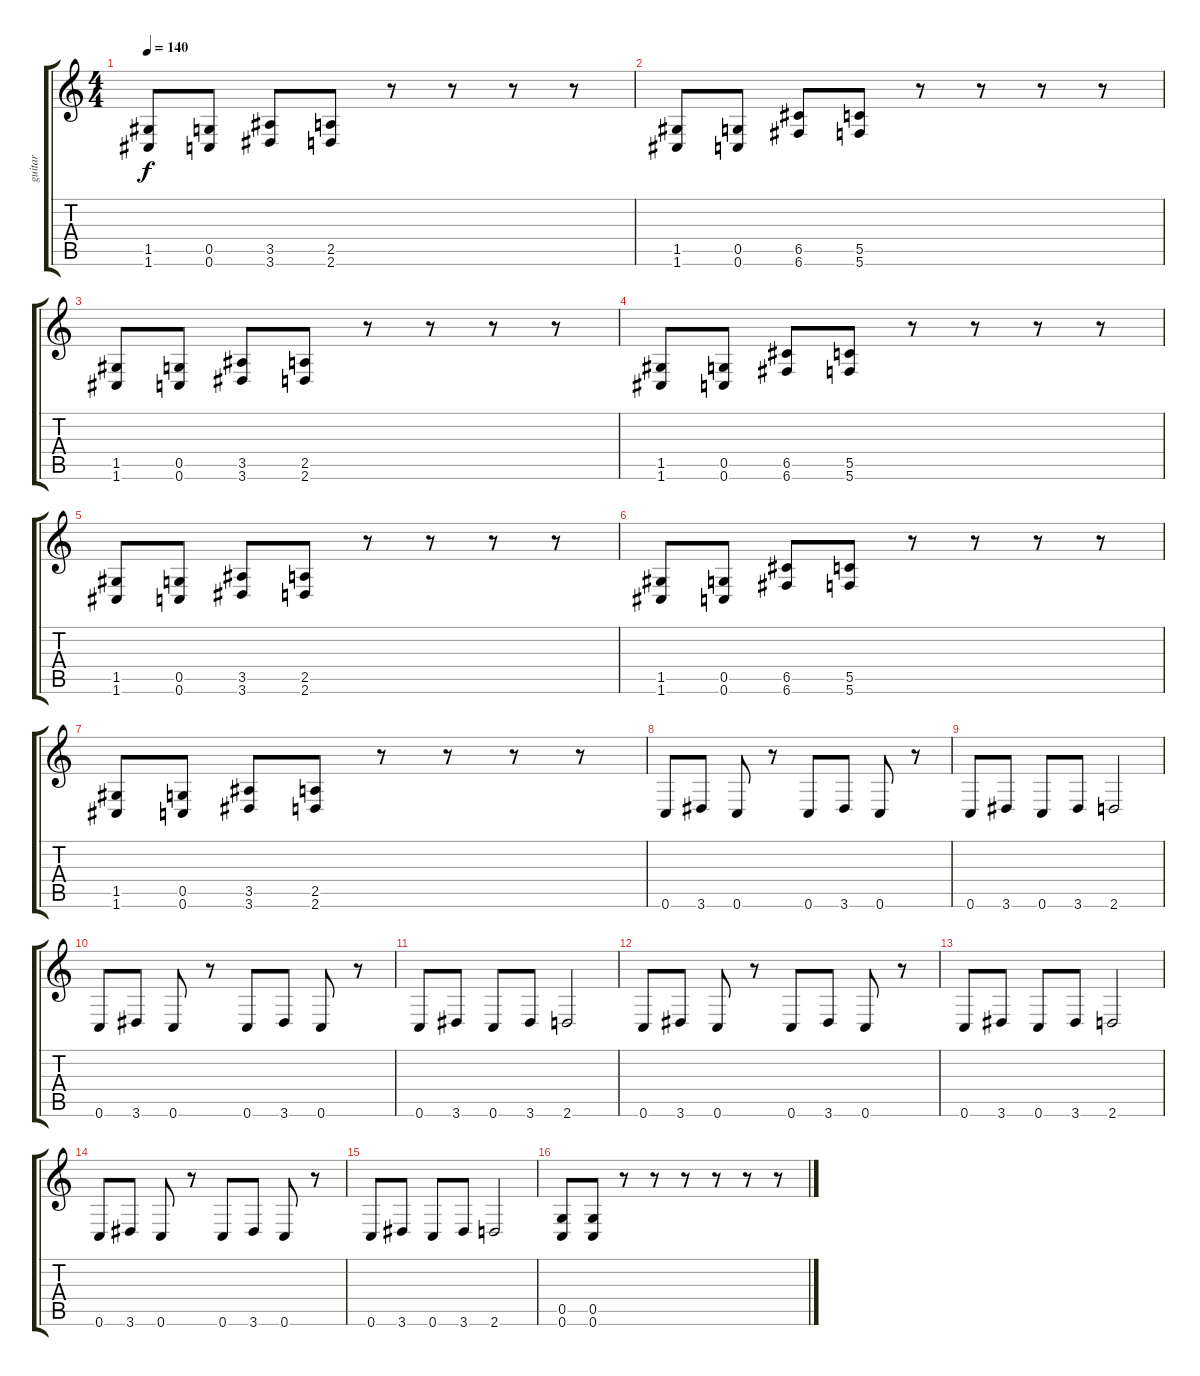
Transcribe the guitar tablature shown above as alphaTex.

\track ("guitar" "guitar") {instrument overdrivenguitar}
\staff {score tabs}
\tuning (D4 A3 F3 C3 G2 C2) {hide}
\ts (4 4)
\tempo 140
\clef g2
\ks c
(1.5 1.6).8{dy f} (0.5 0.6).8 (3.5 3.6).8 (2.5 2.6).8 r.8 r.8 r.8 r.8 |
(1.5 1.6).8 (0.5 0.6).8 (6.5 6.6).8 (5.5 5.6).8 r.8 r.8 r.8 r.8 |
(1.5 1.6).8 (0.5 0.6).8 (3.5 3.6).8 (2.5 2.6).8 r.8 r.8 r.8 r.8 |
(1.5 1.6).8 (0.5 0.6).8 (6.5 6.6).8 (5.5 5.6).8 r.8 r.8 r.8 r.8 |
(1.5 1.6).8 (0.5 0.6).8 (3.5 3.6).8 (2.5 2.6).8 r.8 r.8 r.8 r.8 |
(1.5 1.6).8 (0.5 0.6).8 (6.5 6.6).8 (5.5 5.6).8 r.8 r.8 r.8 r.8 |
(1.5 1.6).8 (0.5 0.6).8 (3.5 3.6).8 (2.5 2.6).8 r.8 r.8 r.8 r.8 |
0.6.8 3.6.8 0.6.8 r.8 0.6.8 3.6.8 0.6.8 r.8 |
0.6.8 3.6.8 0.6.8 3.6.8 2.6.2 |
0.6.8 3.6.8 0.6.8 r.8 0.6.8 3.6.8 0.6.8 r.8 |
0.6.8 3.6.8 0.6.8 3.6.8 2.6.2 |
0.6.8 3.6.8 0.6.8 r.8 0.6.8 3.6.8 0.6.8 r.8 |
0.6.8 3.6.8 0.6.8 3.6.8 2.6.2 |
0.6.8 3.6.8 0.6.8 r.8 0.6.8 3.6.8 0.6.8 r.8 |
0.6.8 3.6.8 0.6.8 3.6.8 2.6.2 |
(0.5 0.6).8 (0.5 0.6).8 r.8 r.8 r.8 r.8 r.8 r.8
